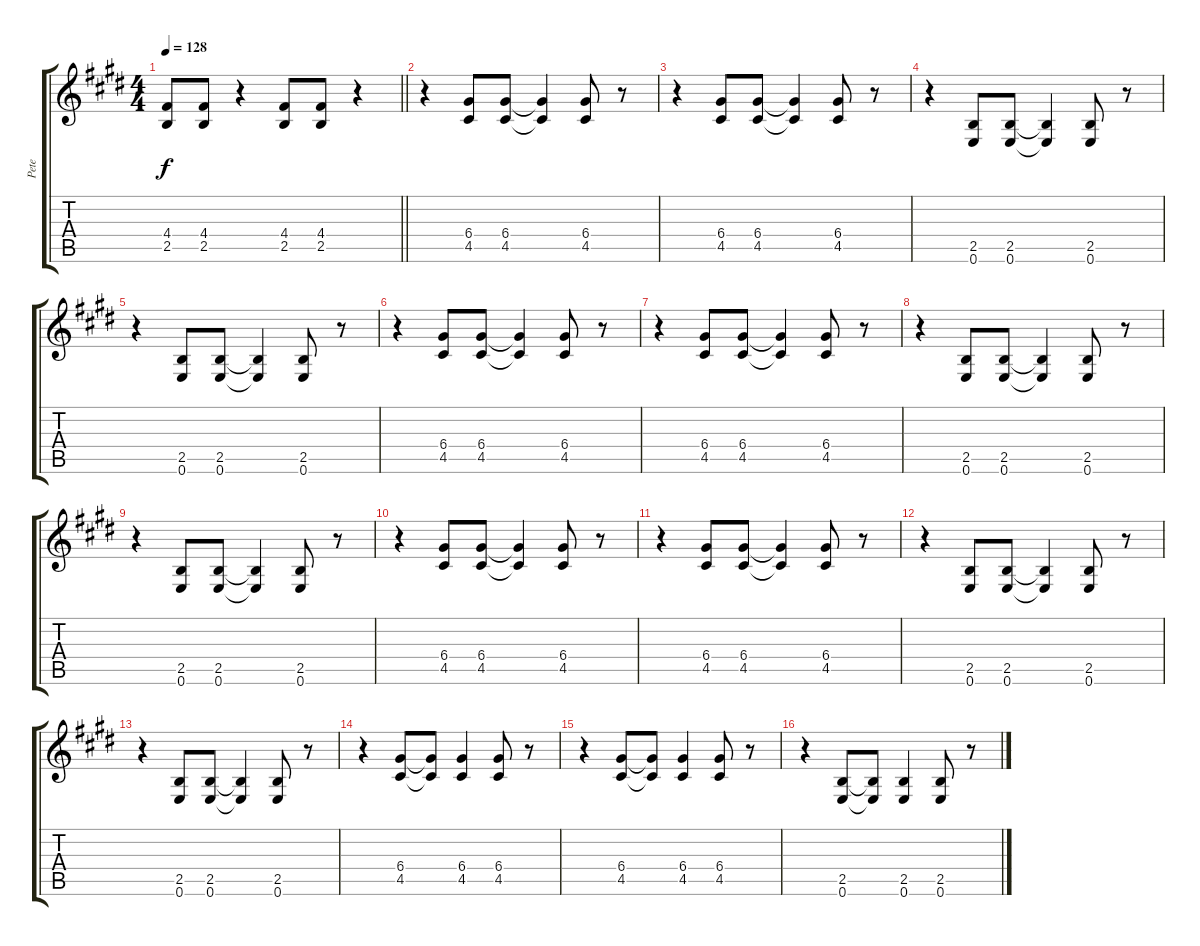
\track ("Pete" "Pete") {instrument distortionguitar}
\staff {score tabs}
\tuning (E4 B3 G3 D3 A2 E2) {hide}
\ts (4 4)
\tempo 128
\clef g2
\barLineRight lightlight
\ks c#minor
(4.4 2.5).8{dy f} (4.4 2.5).8 r.4 (4.4 2.5).8 (4.4 2.5).8 r.4 |
r.4 (6.4 4.5).8 (6.4 4.5).8 (6.4{t} 4.5{t}).4 (6.4 4.5).8 r.8 |
r.4 (6.4 4.5).8 (6.4 4.5).8 (6.4{t} 4.5{t}).4 (6.4 4.5).8 r.8 |
r.4 (2.5 0.6).8 (2.5 0.6).8 (2.5{t} 0.6{t}).4 (2.5 0.6).8 r.8 |
r.4 (2.5 0.6).8 (2.5 0.6).8 (2.5{t} 0.6{t}).4 (2.5 0.6).8 r.8 |
r.4 (6.4 4.5).8 (6.4 4.5).8 (6.4{t} 4.5{t}).4 (6.4 4.5).8 r.8 |
r.4 (6.4 4.5).8 (6.4 4.5).8 (6.4{t} 4.5{t}).4 (6.4 4.5).8 r.8 |
r.4 (2.5 0.6).8 (2.5 0.6).8 (2.5{t} 0.6{t}).4 (2.5 0.6).8 r.8 |
r.4 (2.5 0.6).8 (2.5 0.6).8 (2.5{t} 0.6{t}).4 (2.5 0.6).8 r.8 |
r.4 (6.4 4.5).8 (6.4 4.5).8 (6.4{t} 4.5{t}).4 (6.4 4.5).8 r.8 |
r.4 (6.4 4.5).8 (6.4 4.5).8 (6.4{t} 4.5{t}).4 (6.4 4.5).8 r.8 |
r.4 (2.5 0.6).8 (2.5 0.6).8 (2.5{t} 0.6{t}).4 (2.5 0.6).8 r.8 |
r.4 (2.5 0.6).8 (2.5 0.6).8 (2.5{t} 0.6{t}).4 (2.5 0.6).8 r.8 |
r.4 (6.4 4.5).8 (6.4{t} 4.5{t}).8 (6.4 4.5).4 (6.4 4.5).8 r.8 |
r.4 (6.4 4.5).8 (6.4{t} 4.5{t}).8 (6.4 4.5).4 (6.4 4.5).8 r.8 |
r.4 (2.5 0.6).8 (2.5{t} 0.6{t}).8 (2.5 0.6).4 (2.5 0.6).8 r.8
